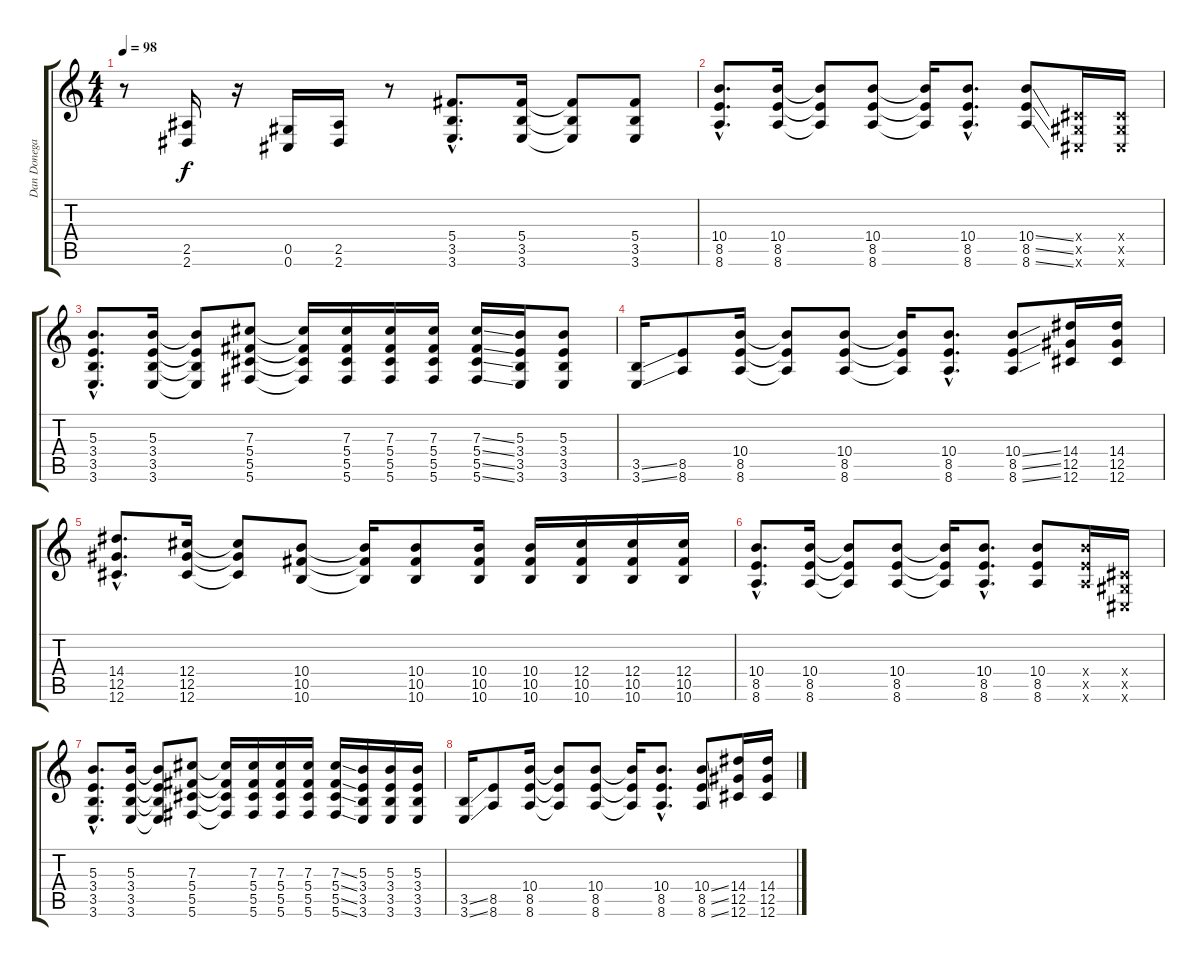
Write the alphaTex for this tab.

\track ("Dan Donegan-Guitar" "Dan Donega") {instrument overdrivenguitar}
\staff {score tabs}
\tuning (Eb4 Bb3 Gb3 Db3 Ab2 Db2) {hide}
\ts (4 4)
\tempo 98
\clef g2
\ks c
r.8{dy f} (2.5 2.6).16 r.16 (0.5 0.6).16 (2.5 2.6).16 r.8 (5.4{hac} 3.5{hac} 3.6{hac}).8{d} (5.4 3.5 3.6).16 (5.4{t} 3.5{t} 3.6{t}).8 (5.4 3.5 3.6).8 |
(10.4{hac} 8.5{hac} 8.6{hac}).8{d} (10.4 8.5 8.6).16 (10.4{t} 8.5{t} 8.6{t}).8 (10.4 8.5 8.6).8 (10.4{t} 8.5{t} 8.6{t}).16 (10.4{hac} 8.5{hac} 8.6{hac}).8{d} (10.4{ss} 8.5{ss} 8.6{ss}).8 (0.4{x} 0.5{x} 0.6{x}).16 (0.4{x} 0.5{x} 0.6{x}).16 |
(5.3{hac} 3.4{hac} 3.5{hac} 3.6{hac}).8{d} (5.3 3.4 3.5 3.6).16 (5.3{t} 3.4{t} 3.5{t} 3.6{t}).8 (7.3 5.4 5.5 5.6).8 (7.3{t} 5.4{t} 5.5{t} 5.6{t}).16 (7.3 5.4 5.5 5.6).16 (7.3 5.4 5.5 5.6).16 (7.3 5.4 5.5 5.6).16 (7.3{ss} 5.4{ss} 5.5{ss} 5.6{ss}).16 (5.3 3.4 3.5 3.6).16 (5.3 3.4 3.5 3.6).8 |
(3.5{ss} 3.6{ss}).16 (8.5 8.6).8 (10.4 8.5 8.6).16 (10.4{t} 8.5{t} 8.6{t}).8 (10.4 8.5 8.6).8 (10.4{t} 8.5{t} 8.6{t}).16 (10.4{hac} 8.5{hac} 8.6{hac}).8{d} (10.4{ss} 8.5{ss} 8.6{ss}).8 (14.4 12.5 12.6).16 (14.4 12.5 12.6).16 |
(14.4{hac} 12.5{hac} 12.6{hac}).8{d} (12.4 12.5 12.6).16 (12.4{t} 12.5{t} 12.6{t}).8 (10.4 10.5 10.6).8 (10.4{t} 10.5{t} 10.6{t}).16 (10.4 10.5 10.6).8 (10.4 10.5 10.6).16 (10.4 10.5 10.6).16 (12.4 10.5 10.6).16 (12.4 10.5 10.6).16 (12.4 10.5 10.6).16 |
(10.4{hac} 8.5{hac} 8.6{hac}).8{d} (10.4 8.5 8.6).16 (10.4{t} 8.5{t} 8.6{t}).8 (10.4 8.5 8.6).8 (10.4{t} 8.5{t} 8.6{t}).16 (10.4{hac} 8.5{hac} 8.6{hac}).8{d} (10.4 8.5 8.6).8 (10.4{x} 8.5{x} 8.6{x}).16 (0.4{x} 0.5{x} 0.6{x}).16 |
(5.3{hac} 3.4{hac} 3.5{hac} 3.6{hac}).8{d} (5.3 3.4 3.5 3.6).16 (5.3{t} 3.4{t} 3.5{t} 3.6{t}).8 (7.3 5.4 5.5 5.6).8 (7.3{t} 5.4{t} 5.5{t} 5.6{t}).16 (7.3 5.4 5.5 5.6).16 (7.3 5.4 5.5 5.6).16 (7.3 5.4 5.5 5.6).16 (7.3{ss} 5.4{ss} 5.5{ss} 5.6{ss}).16 (5.3 3.4 3.5 3.6).16 (5.3 3.4 3.5 3.6).16 (5.3 3.4 3.5 3.6).16 |
(3.5{ss} 3.6{ss}).16 (8.5 8.6).8 (10.4 8.5 8.6).16 (10.4{t} 8.5{t} 8.6{t}).8 (10.4 8.5 8.6).8 (10.4{t} 8.5{t} 8.6{t}).16 (10.4{hac} 8.5{hac} 8.6{hac}).8{d} (10.4{ss} 8.5{ss} 8.6{ss}).8 (14.4 12.5 12.6).16 (14.4 12.5 12.6).16
